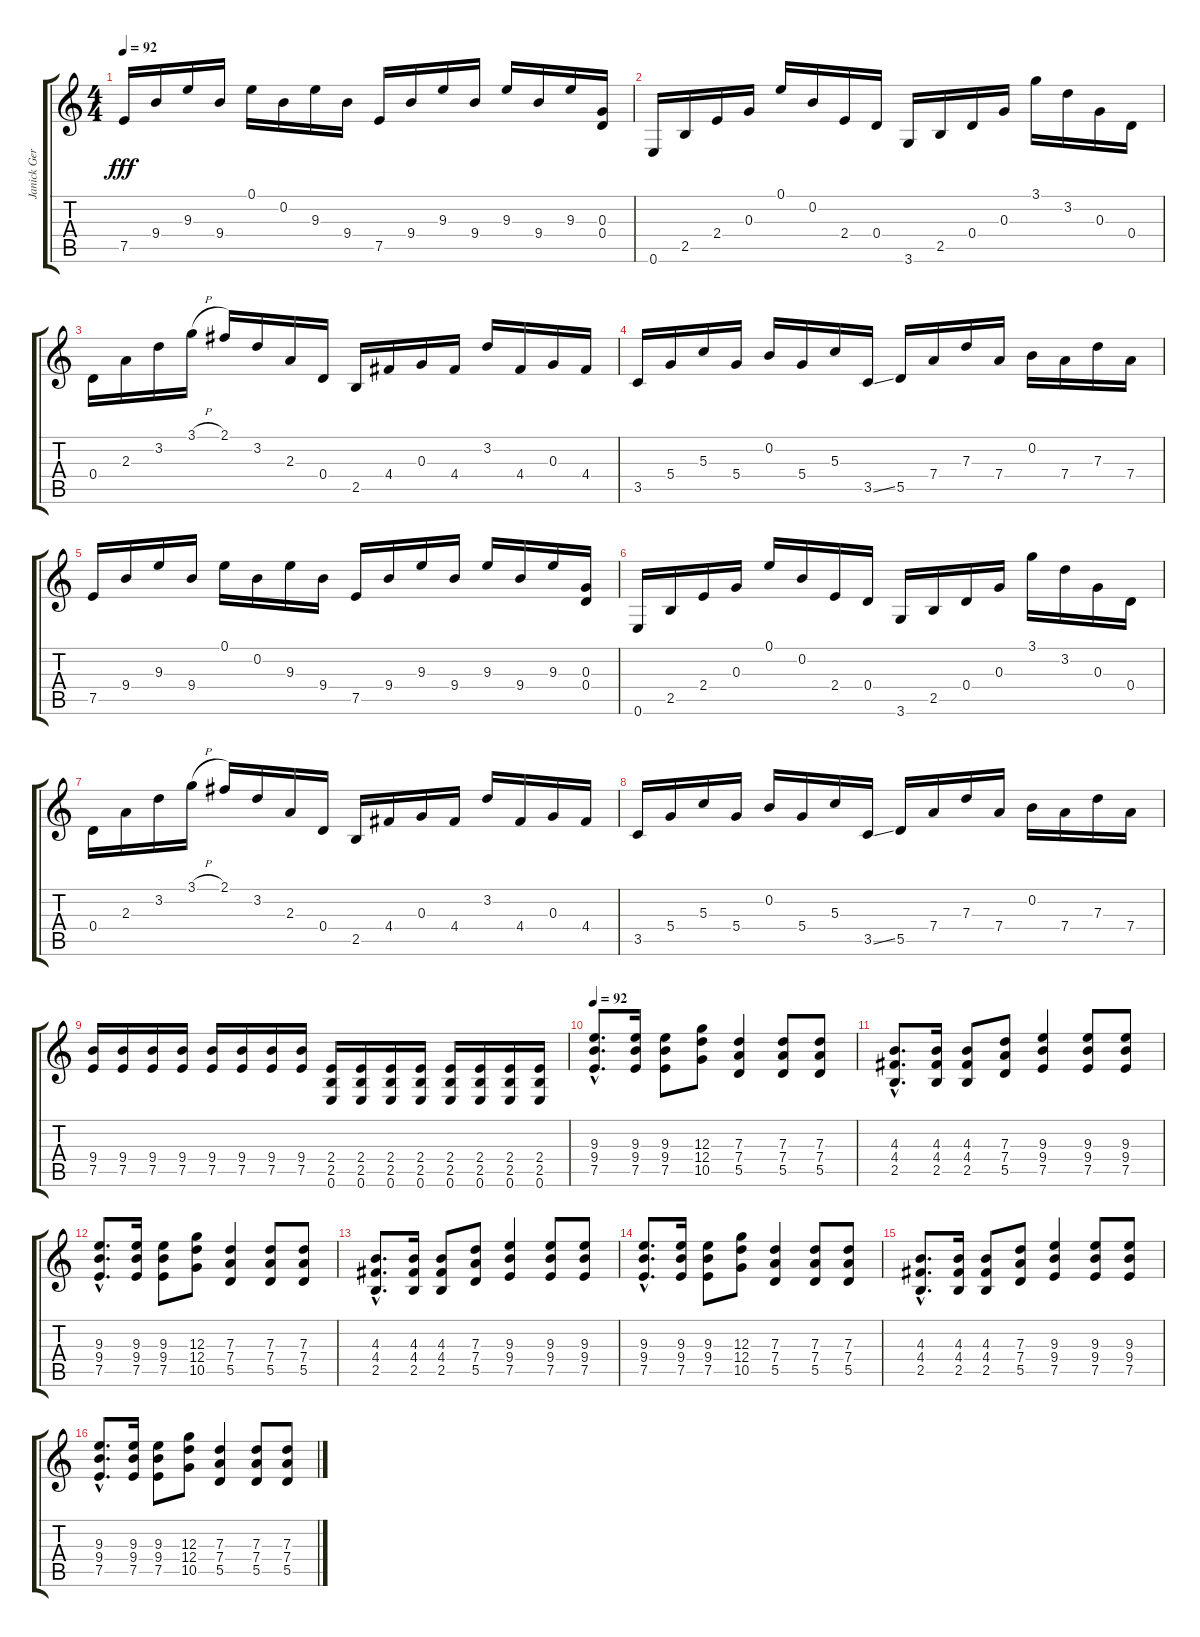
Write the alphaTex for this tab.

\track ("Janick Gers" "Janick Ger") {instrument distortionguitar}
\staff {score tabs}
\tuning (E4 B3 G3 D3 A2 E2) {hide}
\ts (4 4)
\tempo 92
\clef g2
\ks c
7.5.16{dy fff} 9.4.16 9.3.16 9.4.16 0.1.16 0.2.16 9.3.16 9.4.16 7.5.16 9.4.16 9.3.16 9.4.16 9.3.16 9.4.16 9.3.16 (0.3 0.4).16 |
0.6.16 2.5.16 2.4.16 0.3.16 0.1.16 0.2.16 2.4.16 0.4.16 3.6.16 2.5.16 0.4.16 0.3.16 3.1.16 3.2.16 0.3.16 0.4.16 |
0.4.16 2.3.16 3.2.16 3.1{h}.16 2.1.16 3.2.16 2.3.16 0.4.16 2.5.16 4.4.16 0.3.16 4.4.16 3.2.16 4.4.16 0.3.16 4.4.16 |
3.5.16 5.4.16 5.3.16 5.4.16 0.2.16 5.4.16 5.3.16 3.5{ss}.16 5.5.16 7.4.16 7.3.16 7.4.16 0.2.16 7.4.16 7.3.16 7.4.16 |
7.5.16 9.4.16 9.3.16 9.4.16 0.1.16 0.2.16 9.3.16 9.4.16 7.5.16 9.4.16 9.3.16 9.4.16 9.3.16 9.4.16 9.3.16 (0.3 0.4).16 |
0.6.16 2.5.16 2.4.16 0.3.16 0.1.16 0.2.16 2.4.16 0.4.16 3.6.16 2.5.16 0.4.16 0.3.16 3.1.16 3.2.16 0.3.16 0.4.16 |
0.4.16 2.3.16 3.2.16 3.1{h}.16 2.1.16 3.2.16 2.3.16 0.4.16 2.5.16 4.4.16 0.3.16 4.4.16 3.2.16 4.4.16 0.3.16 4.4.16 |
3.5.16 5.4.16 5.3.16 5.4.16 0.2.16 5.4.16 5.3.16 3.5{ss}.16 5.5.16 7.4.16 7.3.16 7.4.16 0.2.16 7.4.16 7.3.16 7.4.16 |
(9.4 7.5).16{instrument distortionguitar} (9.4 7.5).16 (9.4 7.5).16 (9.4 7.5).16 (9.4 7.5).16 (9.4 7.5).16 (9.4 7.5).16 (9.4 7.5).16 (2.4 2.5 0.6).16 (2.4 2.5 0.6).16 (2.4 2.5 0.6).16 (2.4 2.5 0.6).16 (2.4 2.5 0.6).16 (2.4 2.5 0.6).16 (2.4 2.5 0.6).16 (2.4 2.5 0.6).16 |
\tempo 92
(9.3{hac} 9.4{hac} 7.5{hac}).8{d} (9.3 9.4 7.5).16 (9.3 9.4 7.5).8 (12.3 12.4 10.5).8 (7.3 7.4 5.5).4 (7.3 7.4 5.5).8 (7.3 7.4 5.5).8 |
(4.3{hac} 4.4{hac} 2.5{hac}).8{d} (4.3 4.4 2.5).16 (4.3 4.4 2.5).8 (7.3 7.4 5.5).8 (9.3 9.4 7.5).4 (9.3 9.4 7.5).8 (9.3 9.4 7.5).8 |
(9.3{hac} 9.4{hac} 7.5{hac}).8{d} (9.3 9.4 7.5).16 (9.3 9.4 7.5).8 (12.3 12.4 10.5).8 (7.3 7.4 5.5).4 (7.3 7.4 5.5).8 (7.3 7.4 5.5).8 |
(4.3{hac} 4.4{hac} 2.5{hac}).8{d} (4.3 4.4 2.5).16 (4.3 4.4 2.5).8 (7.3 7.4 5.5).8 (9.3 9.4 7.5).4 (9.3 9.4 7.5).8 (9.3 9.4 7.5).8 |
(9.3{hac} 9.4{hac} 7.5{hac}).8{d} (9.3 9.4 7.5).16 (9.3 9.4 7.5).8 (12.3 12.4 10.5).8 (7.3 7.4 5.5).4 (7.3 7.4 5.5).8 (7.3 7.4 5.5).8 |
(4.3{hac} 4.4{hac} 2.5{hac}).8{d} (4.3 4.4 2.5).16 (4.3 4.4 2.5).8 (7.3 7.4 5.5).8 (9.3 9.4 7.5).4 (9.3 9.4 7.5).8 (9.3 9.4 7.5).8 |
(9.3{hac} 9.4{hac} 7.5{hac}).8{d} (9.3 9.4 7.5).16 (9.3 9.4 7.5).8 (12.3 12.4 10.5).8 (7.3 7.4 5.5).4 (7.3 7.4 5.5).8 (7.3 7.4 5.5).8
